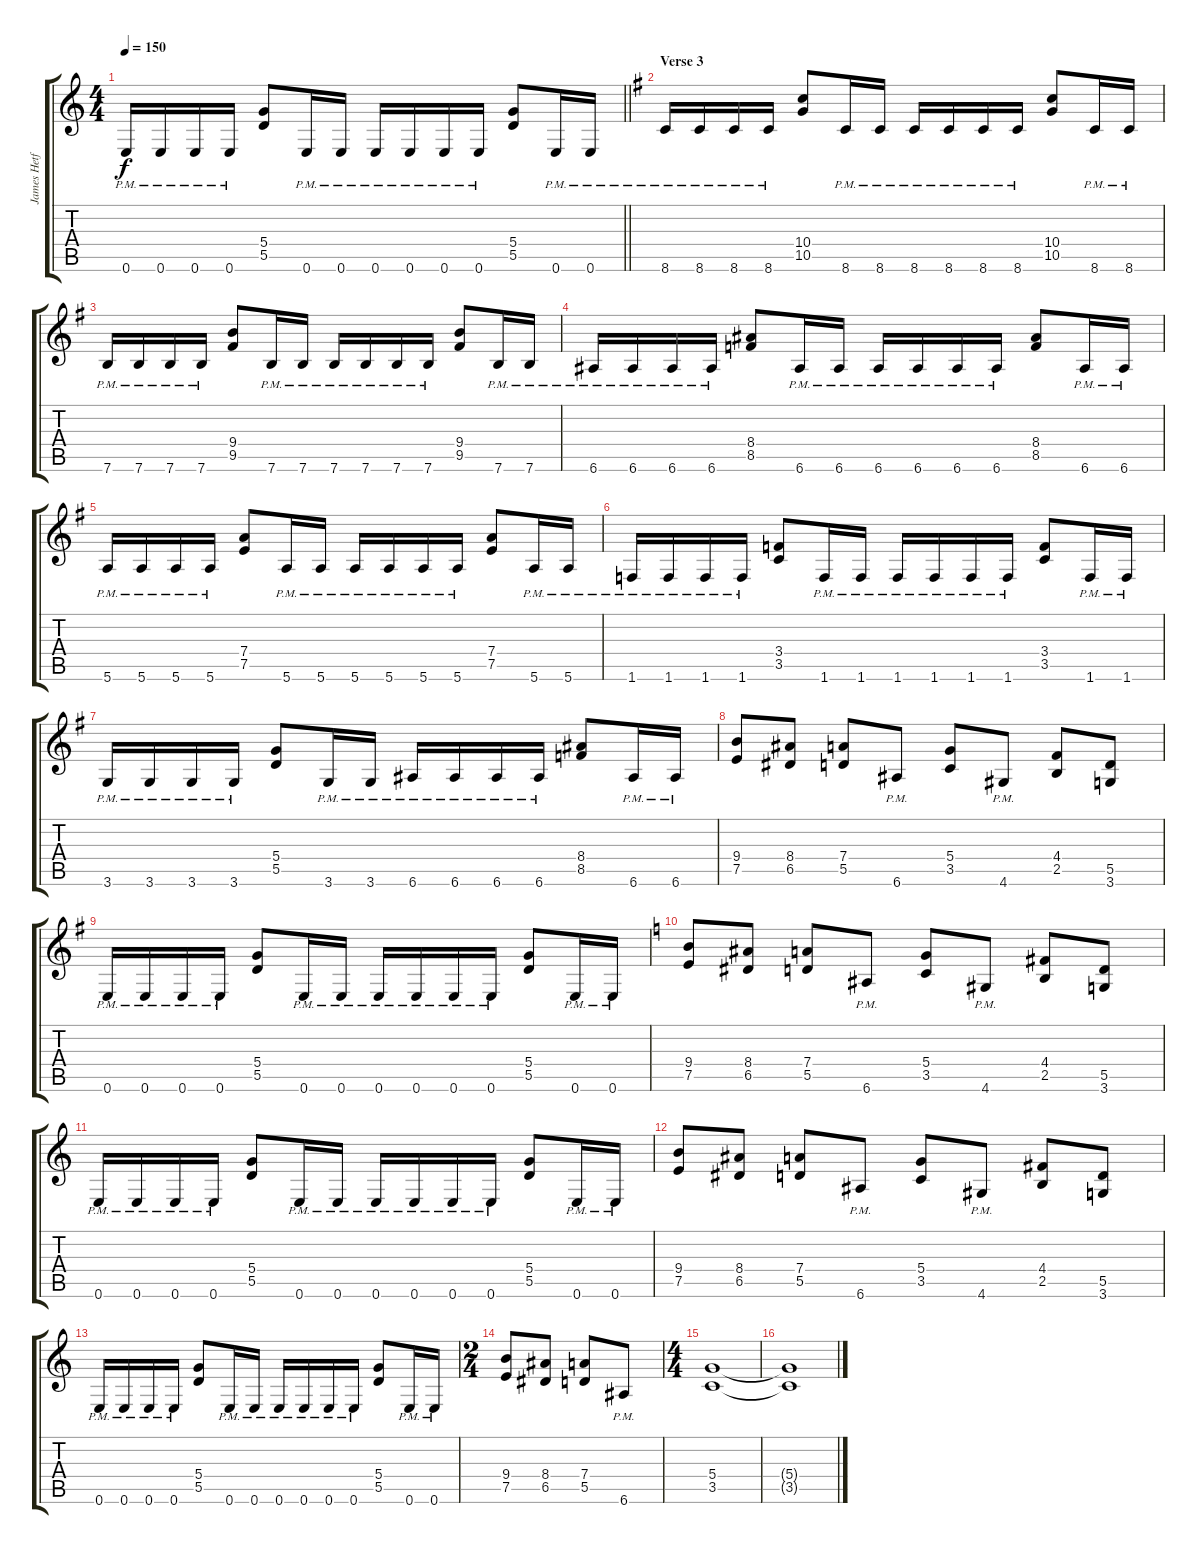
\track ("James Hetfield" "James Hetf") {instrument distortionguitar}
\staff {score tabs}
\tuning (E4 B3 G3 D3 A2 E2) {hide}
\ts (4 4)
\tempo 150
\clef g2
\barLineRight lightlight
\ks c
0.6{pm}.16{dy f} 0.6{pm}.16 0.6{pm}.16 0.6{pm}.16 (5.4 5.5).8 0.6{pm}.16 0.6{pm}.16 0.6{pm}.16 0.6{pm}.16 0.6{pm}.16 0.6{pm}.16 (5.4 5.5).8 0.6{pm}.16 0.6{pm}.16 |
\section ("" "Verse 3")
\ks g
8.6{pm}.16 8.6{pm}.16 8.6{pm}.16 8.6{pm}.16 (10.4 10.5).8 8.6{pm}.16 8.6{pm}.16 8.6{pm}.16 8.6{pm}.16 8.6{pm}.16 8.6{pm}.16 (10.4 10.5).8 8.6{pm}.16 8.6{pm}.16 |
7.6{pm}.16 7.6{pm}.16 7.6{pm}.16 7.6{pm}.16 (9.4 9.5).8 7.6{pm}.16 7.6{pm}.16 7.6{pm}.16 7.6{pm}.16 7.6{pm}.16 7.6{pm}.16 (9.4 9.5).8 7.6{pm}.16 7.6{pm}.16 |
6.6{pm}.16 6.6{pm}.16 6.6{pm}.16 6.6{pm}.16 (8.4 8.5).8 6.6{pm}.16 6.6{pm}.16 6.6{pm}.16 6.6{pm}.16 6.6{pm}.16 6.6{pm}.16 (8.4 8.5).8 6.6{pm}.16 6.6{pm}.16 |
5.6{pm}.16 5.6{pm}.16 5.6{pm}.16 5.6{pm}.16 (7.4 7.5).8 5.6{pm}.16 5.6{pm}.16 5.6{pm}.16 5.6{pm}.16 5.6{pm}.16 5.6{pm}.16 (7.4 7.5).8 5.6{pm}.16 5.6{pm}.16 |
1.6{pm}.16 1.6{pm}.16 1.6{pm}.16 1.6{pm}.16 (3.4 3.5).8 1.6{pm}.16 1.6{pm}.16 1.6{pm}.16 1.6{pm}.16 1.6{pm}.16 1.6{pm}.16 (3.4 3.5).8 1.6{pm}.16 1.6{pm}.16 |
3.6{pm}.16 3.6{pm}.16 3.6{pm}.16 3.6{pm}.16 (5.4 5.5).8 3.6{pm}.16 3.6{pm}.16 6.6{pm}.16 6.6{pm}.16 6.6{pm}.16 6.6{pm}.16 (8.4 8.5).8 6.6{pm}.16 6.6{pm}.16 |
(9.4 7.5).8 (8.4 6.5).8 (7.4 5.5).8 6.6{pm}.8 (5.4 3.5).8 4.6{pm}.8 (4.4 2.5).8 (5.5 3.6).8 |
0.6{pm}.16 0.6{pm}.16 0.6{pm}.16 0.6{pm}.16 (5.4 5.5).8 0.6{pm}.16 0.6{pm}.16 0.6{pm}.16 0.6{pm}.16 0.6{pm}.16 0.6{pm}.16 (5.4 5.5).8 0.6{pm}.16 0.6{pm}.16 |
\ks c
(9.4 7.5).8 (8.4 6.5).8 (7.4 5.5).8 6.6{pm}.8 (5.4 3.5).8 4.6{pm}.8 (4.4 2.5).8 (5.5 3.6).8 |
0.6{pm}.16 0.6{pm}.16 0.6{pm}.16 0.6{pm}.16 (5.4 5.5).8 0.6{pm}.16 0.6{pm}.16 0.6{pm}.16 0.6{pm}.16 0.6{pm}.16 0.6{pm}.16 (5.4 5.5).8 0.6{pm}.16 0.6{pm}.16 |
(9.4 7.5).8 (8.4 6.5).8 (7.4 5.5).8 6.6{pm}.8 (5.4 3.5).8 4.6{pm}.8 (4.4 2.5).8 (5.5 3.6).8 |
0.6{pm}.16 0.6{pm}.16 0.6{pm}.16 0.6{pm}.16 (5.4 5.5).8 0.6{pm}.16 0.6{pm}.16 0.6{pm}.16 0.6{pm}.16 0.6{pm}.16 0.6{pm}.16 (5.4 5.5).8 0.6{pm}.16 0.6{pm}.16 |
\ts (2 4)
(9.4 7.5).8 (8.4 6.5).8 (7.4 5.5).8 6.6{pm}.8 |
\ts (4 4)
(5.4 3.5).1 |
(5.4{t} 3.5{t}).1
